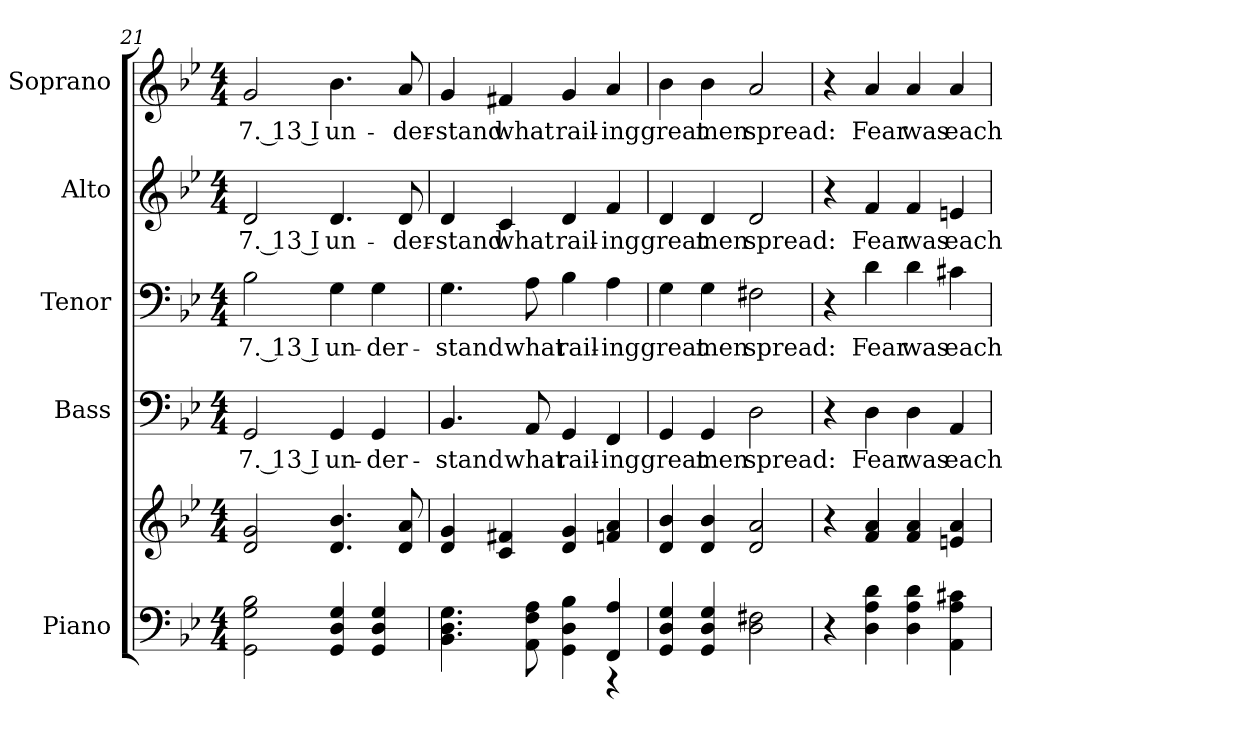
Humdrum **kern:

**kern	**kern	**kern	**text	**kern	**text	**kern	**text	**kern	**text
*part5	*part5	*part4	*part4	*part3	*part3	*part2	*part2	*part1	*part1
*staff6	*staff5	*staff4	*staff4	*staff3	*staff3	*staff2	*staff2	*staff1	*staff1
*I"Piano	*	*I"Bass	*	*I"Tenor	*	*I"Alto	*	*I"Soprano	*
*I'Pno.	*	*I'B.	*	*I'T.	*	*I'A.	*	*I'S.	*
!!LO:PB:g=z
*clefF4	*clefG2	*clefF4	*	*clefF4	*	*clefG2	*	*clefG2	*
*k[b-e-]	*k[b-e-]	*k[b-e-]	*	*k[b-e-]	*	*k[b-e-]	*	*k[b-e-]	*
*B-:	*B-:	*B-:	*	*B-:	*	*B-:	*	*B-:	*
*M4/4	*M4/4	*M4/4	*	*M4/4	*	*M4/4	*	*M4/4	*
=21	=21	=21	=21	=21	=21	=21	=21	=21	=21
!	!	!	!LO:LY:b:color=#000000	!	!	!	!	!	!
!	!	!	!	!	!LO:LY:b:color=#000000	!	!	!	!
!	!	!	!	!	!	!	!LO:LY:b:color=#000000	!	!
!	!	!	!	!	!	!	!	!	!LO:LY:b:color=#000000
2GGi\ 2Gi 2B-i	2di/ 2gi	2GGi/	7. 13 I	2B-i\	7. 13 I	2di/	7. 13 I	2gi/	7. 13 I
!	!	!	!LO:LY:b:color=#000000	!	!	!	!	!	!
!	!	!	!	!	!LO:LY:b:color=#000000	!	!	!	!
!	!	!	!	!	!	!	!LO:LY:b:color=#000000	!	!
!	!	!	!	!	!	!	!	!	!LO:LY:b:color=#000000
4GGi/ 4Di 4Gi	4.di/ 4.b-i	4GGi/	un-	4Gi\	un-	4.di/	un-	4.b-i\	un-
!	!	!	!LO:LY:b:color=#000000	!	!	!	!	!	!
!	!	!	!	!	!LO:LY:b:color=#000000	!	!	!	!
4GGi/ 4Di 4Gi	.	4GGi/	-der-	4Gi\	-der-	.	.	.	.
!	!	!	!	!	!	!	!LO:LY:b:color=#000000	!	!
!	!	!	!	!	!	!	!	!	!LO:LY:b:color=#000000
.	8di/ 8ai	.	.	.	.	8di/	-der-	8ai/	-der-
=22	=22	=22	=22	=22	=22	=22	=22	=22	=22
*^	*	*	*	*	*	*	*	*	*
!	!	!	!	!LO:LY:b:color=#000000	!	!	!	!	!	!
!	!	!	!	!	!	!LO:LY:b:color=#000000	!	!	!	!
!	!	!	!	!	!	!	!	!LO:LY:b:color=#000000	!	!
!	!	!	!	!	!	!	!	!	!	!LO:LY:b:color=#000000
4.BB-i\ 4.Di 4.Gi	2ryy	4di/ 4gi	4.BB-i/	-stand	4.Gi\	-stand	4di/	-stand	4gi/	-stand
!	!	!	!	!	!	!	!	!LO:LY:b:color=#000000	!	!
!	!	!	!	!	!	!	!	!	!	!LO:LY:b:color=#000000
.	.	4ci/ 4f#Xi	.	.	.	.	4ci/	what	4f#Xi/	what
!	!	!	!	!LO:LY:b:color=#000000	!	!	!	!	!	!
!	!	!	!	!	!	!LO:LY:b:color=#000000	!	!	!	!
8AAi\ 8Fi 8Ai	.	.	8AAi/	what	8Ai\	what	.	.	.	.
!	!	!	!	!LO:LY:b:color=#000000	!	!	!	!	!	!
!	!	!	!	!	!	!LO:LY:b:color=#000000	!	!	!	!
!	!	!	!	!	!	!	!	!LO:LY:b:color=#000000	!	!
!	!	!	!	!	!	!	!	!	!	!LO:LY:b:color=#000000
4GGi\ 4Di 4B-i	4ryy	4di/ 4gi	4GGi/	rail-	4B-i\	rail-	4di/	rail-	4gi/	rail-
!	!	!	!	!LO:LY:b:color=#000000	!	!	!	!	!	!
!	!	!	!	!	!	!LO:LY:b:color=#000000	!	!	!	!
!	!	!	!	!	!	!	!	!LO:LY:b:color=#000000	!	!
!	!	!	!	!	!	!	!	!	!	!LO:LY:b:color=#000000
4FFi/ 4Ai	4r	4fni/ 4ai	4FFi/	-ing	4Ai\	-ing	4fi/	-ing	4ai/	-ing
=23	=23	=23	=23	=23	=23	=23	=23	=23	=23	=23
!	!	!	!	!LO:LY:b:color=#000000	!	!	!	!	!	!
!	!	!	!	!	!	!LO:LY:b:color=#000000	!	!	!	!
!	!	!	!	!	!	!	!	!LO:LY:b:color=#000000	!	!
!	!	!	!	!	!	!	!	!	!	!LO:LY:b:color=#000000
4GGi/ 4Di 4Gi	2ryy	4di/ 4b-i	4GGi/	great	4Gi\	great	4di/	great	4b-i\	great
!	!	!	!	!LO:LY:b:color=#000000	!	!	!	!	!	!
!	!	!	!	!	!	!LO:LY:b:color=#000000	!	!	!	!
!	!	!	!	!	!	!	!	!LO:LY:b:color=#000000	!	!
!	!	!	!	!	!	!	!	!	!	!LO:LY:b:color=#000000
4GGi/ 4Di 4Gi	.	4di/ 4b-i	4GGi/	men	4Gi\	men	4di/	men	4b-i\	men
!	!	!	!	!LO:LY:b:color=#000000	!	!	!	!	!	!
!	!	!	!	!	!	!LO:LY:b:color=#000000	!	!	!	!
!	!	!	!	!	!	!	!	!LO:LY:b:color=#000000	!	!
!	!	!	!	!	!	!	!	!	!	!LO:LY:b:color=#000000
2Di\ 2F#Xi	2ryy	2di/ 2ai	2Di\	spread:	2F#Xi\	spread:	2di/	spread:	2ai/	spread:
*v	*v	*	*	*	*	*	*	*	*	*
=24	=24	=24	=24	=24	=24	=24	=24	=24	=24
4r	4r	4r	.	4r	.	4r	.	4r	.
!	!	!	!LO:LY:b:color=#000000	!	!	!	!	!	!
!	!	!	!	!	!LO:LY:b:color=#000000	!	!	!	!
!	!	!	!	!	!	!	!LO:LY:b:color=#000000	!	!
!	!	!	!	!	!	!	!	!	!LO:LY:b:color=#000000
4Di\ 4Ai 4di	4fi/ 4ai	4Di\	Fear	4di\	Fear	4fi/	Fear	4ai/	Fear
!	!	!	!LO:LY:b:color=#000000	!	!	!	!	!	!
!	!	!	!	!	!LO:LY:b:color=#000000	!	!	!	!
!	!	!	!	!	!	!	!LO:LY:b:color=#000000	!	!
!	!	!	!	!	!	!	!	!	!LO:LY:b:color=#000000
4Di\ 4Ai 4di	4fi/ 4ai	4Di\	was	4di\	was	4fi/	was	4ai/	was
!	!	!	!LO:LY:b:color=#000000	!	!	!	!	!	!
!	!	!	!	!	!LO:LY:b:color=#000000	!	!	!	!
!	!	!	!	!	!	!	!LO:LY:b:color=#000000	!	!
!	!	!	!	!	!	!	!	!	!LO:LY:b:color=#000000
4AAi\ 4Ai 4c#Xi	4eni/ 4ai	4AAi/	each	4c#Xi\	each	4eni/	each	4ai/	each
=	=	=	=	=	=	=	=	=	=
*-	*-	*-	*-	*-	*-	*-	*-	*-	*-
